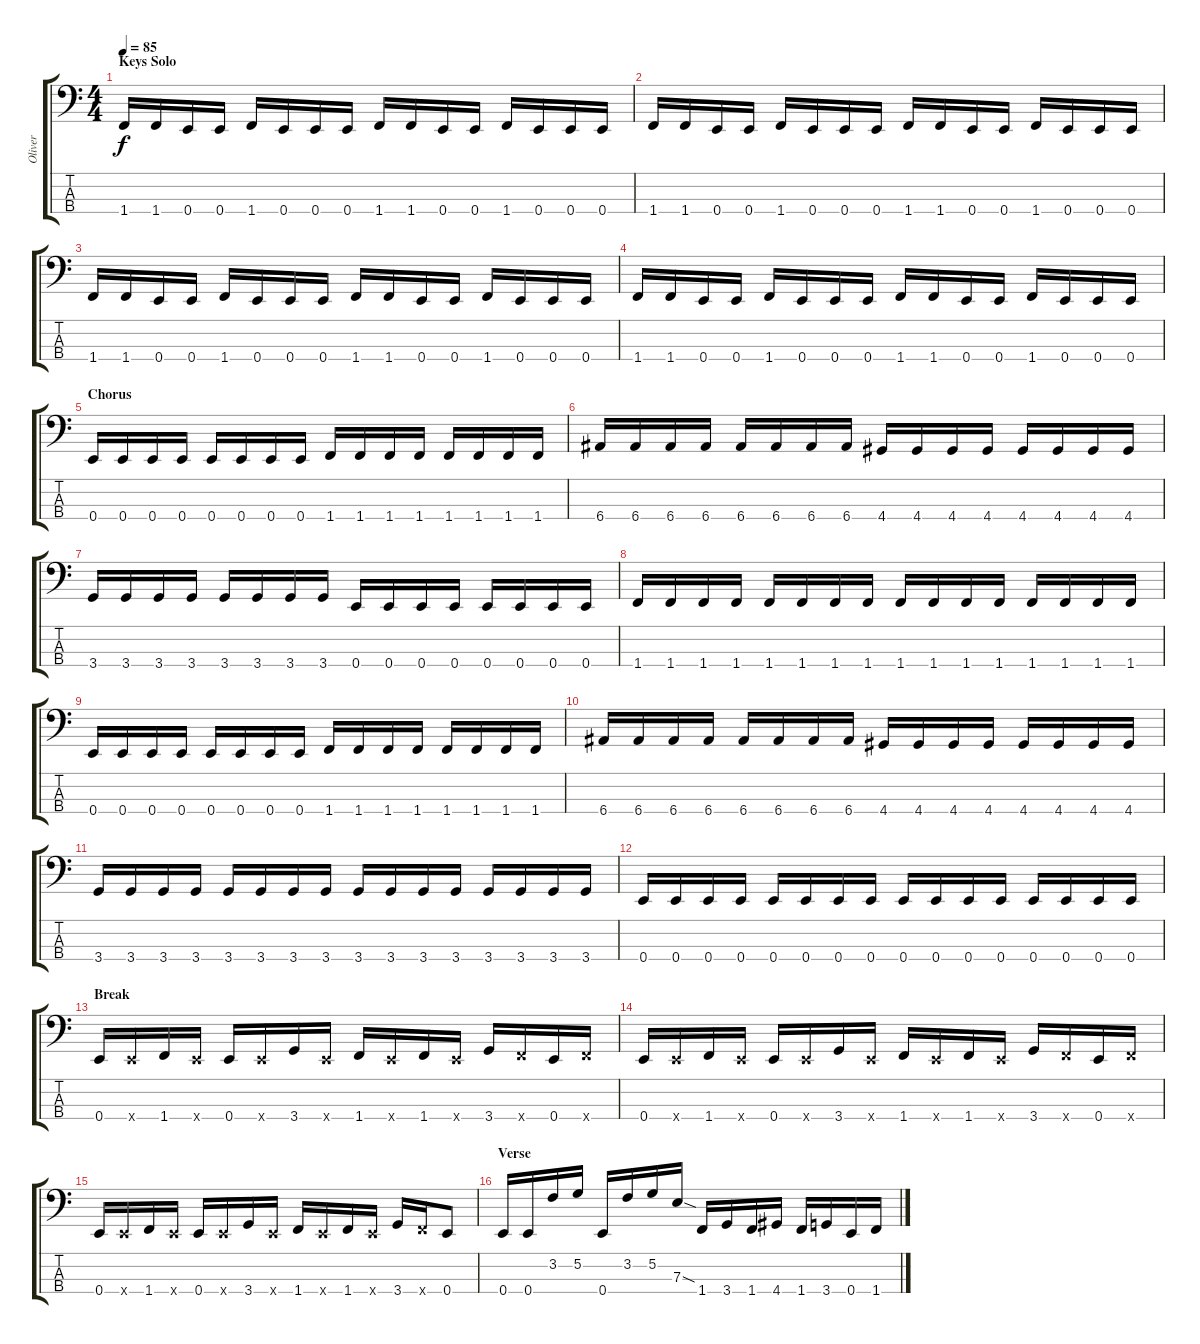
\track ("Oliver" "Oliver") {instrument electricbasspick}
\staff {score tabs}
\tuning (G2 D2 A1 E1) {hide}
\ts (4 4)
\section ("" "Keys Solo")
\tempo 85
\clef f4
\ks c
1.4.16{dy f} 1.4.16 0.4.16 0.4.16 1.4.16 0.4.16 0.4.16 0.4.16 1.4.16 1.4.16 0.4.16 0.4.16 1.4.16 0.4.16 0.4.16 0.4.16 |
1.4.16 1.4.16 0.4.16 0.4.16 1.4.16 0.4.16 0.4.16 0.4.16 1.4.16 1.4.16 0.4.16 0.4.16 1.4.16 0.4.16 0.4.16 0.4.16 |
1.4.16 1.4.16 0.4.16 0.4.16 1.4.16 0.4.16 0.4.16 0.4.16 1.4.16 1.4.16 0.4.16 0.4.16 1.4.16 0.4.16 0.4.16 0.4.16 |
1.4.16 1.4.16 0.4.16 0.4.16 1.4.16 0.4.16 0.4.16 0.4.16 1.4.16 1.4.16 0.4.16 0.4.16 1.4.16 0.4.16 0.4.16 0.4.16 |
\section ("" "Chorus")
0.4.16 0.4.16 0.4.16 0.4.16 0.4.16 0.4.16 0.4.16 0.4.16 1.4.16 1.4.16 1.4.16 1.4.16 1.4.16 1.4.16 1.4.16 1.4.16 |
6.4.16 6.4.16 6.4.16 6.4.16 6.4.16 6.4.16 6.4.16 6.4.16 4.4.16 4.4.16 4.4.16 4.4.16 4.4.16 4.4.16 4.4.16 4.4.16 |
3.4.16 3.4.16 3.4.16 3.4.16 3.4.16 3.4.16 3.4.16 3.4.16 0.4.16 0.4.16 0.4.16 0.4.16 0.4.16 0.4.16 0.4.16 0.4.16 |
1.4.16 1.4.16 1.4.16 1.4.16 1.4.16 1.4.16 1.4.16 1.4.16 1.4.16 1.4.16 1.4.16 1.4.16 1.4.16 1.4.16 1.4.16 1.4.16 |
0.4.16 0.4.16 0.4.16 0.4.16 0.4.16 0.4.16 0.4.16 0.4.16 1.4.16 1.4.16 1.4.16 1.4.16 1.4.16 1.4.16 1.4.16 1.4.16 |
6.4.16 6.4.16 6.4.16 6.4.16 6.4.16 6.4.16 6.4.16 6.4.16 4.4.16 4.4.16 4.4.16 4.4.16 4.4.16 4.4.16 4.4.16 4.4.16 |
3.4.16 3.4.16 3.4.16 3.4.16 3.4.16 3.4.16 3.4.16 3.4.16 3.4.16 3.4.16 3.4.16 3.4.16 3.4.16 3.4.16 3.4.16 3.4.16 |
0.4.16 0.4.16 0.4.16 0.4.16 0.4.16 0.4.16 0.4.16 0.4.16 0.4.16 0.4.16 0.4.16 0.4.16 0.4.16 0.4.16 0.4.16 0.4.16 |
\section ("" "Break")
0.4.16 0.4{x}.16 1.4.16 0.4{x}.16 0.4.16 0.4{x}.16 3.4.16 0.4{x}.16 1.4.16 0.4{x}.16 1.4.16 0.4{x}.16 3.4.16 1.4{x}.16 0.4.16 1.4{x}.16 |
0.4.16 0.4{x}.16 1.4.16 0.4{x}.16 0.4.16 0.4{x}.16 3.4.16 0.4{x}.16 1.4.16 0.4{x}.16 1.4.16 0.4{x}.16 3.4.16 1.4{x}.16 0.4.16 1.4{x}.16 |
0.4.16 0.4{x}.16 1.4.16 0.4{x}.16 0.4.16 0.4{x}.16 3.4.16 0.4{x}.16 1.4.16 0.4{x}.16 1.4.16 0.4{x}.16 3.4.16 1.4{x}.16 0.4.8 |
\section ("" "Verse")
0.4.16 0.4.16 3.2.16 5.2.16 0.4.16 3.2.16 5.2.16 7.3{sod}.16 1.4.16 3.4.16 1.4.16 4.4.16 1.4.16 3.4.16 0.4.16 1.4.16
